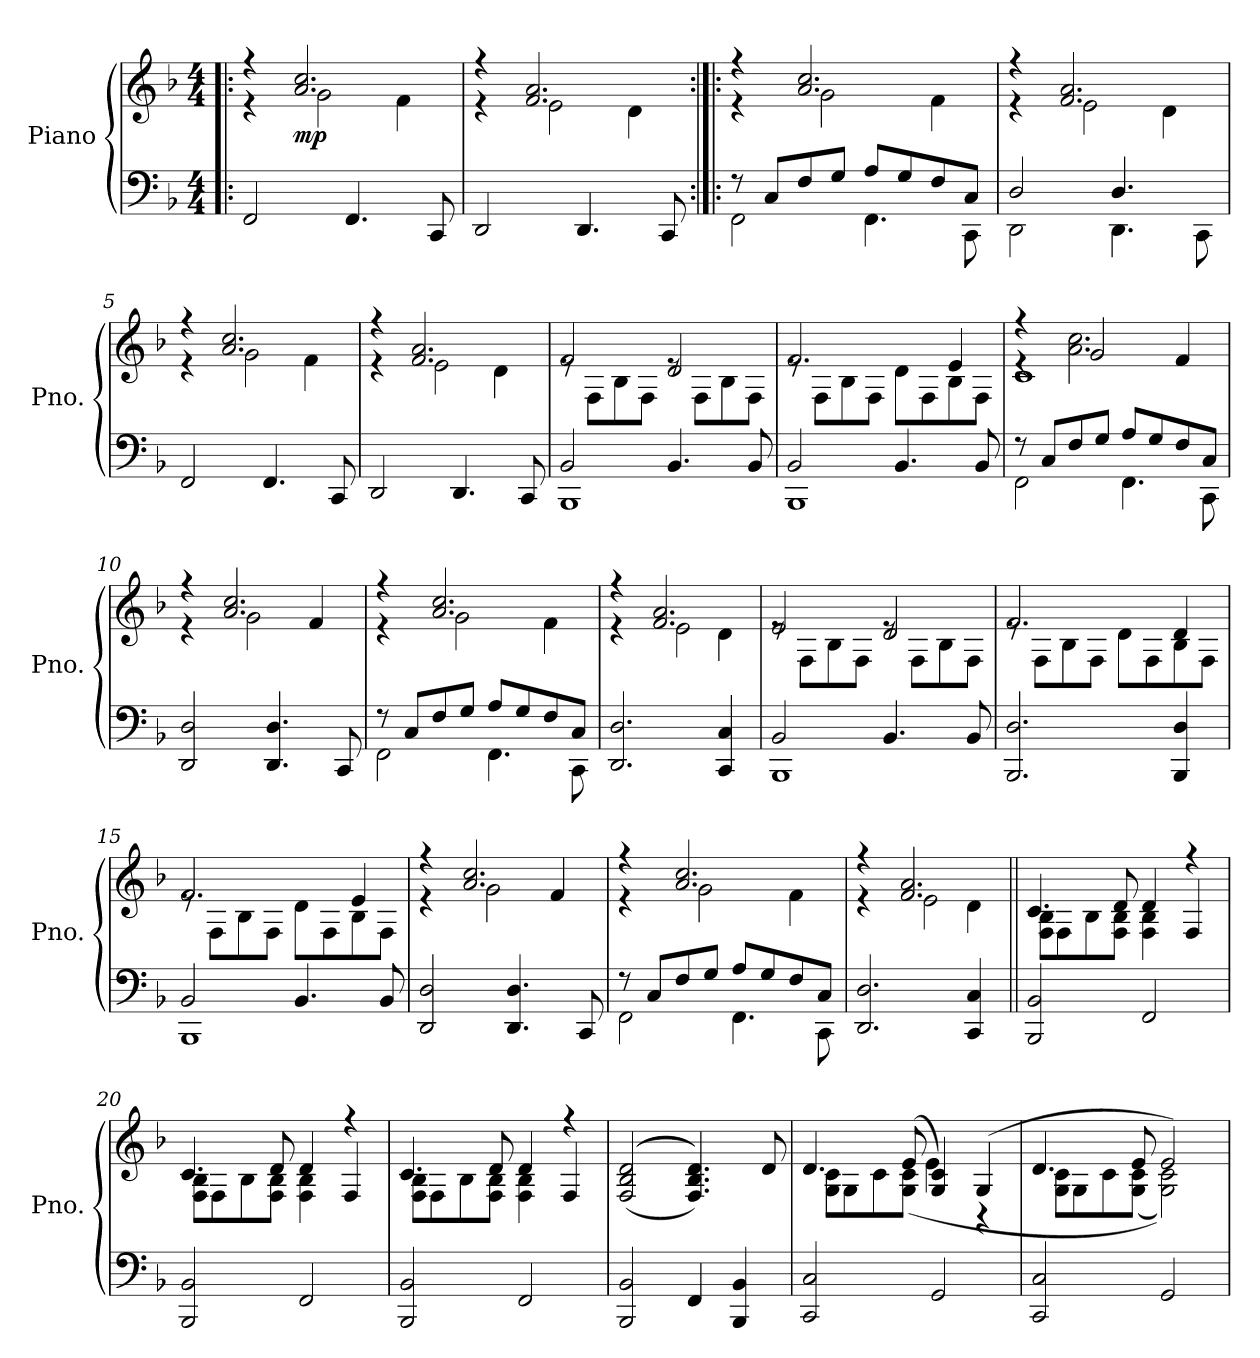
**kern	**kern	**dynam
*part1	*part1	*part1
*staff2	*staff1	*staff1/2
*I"Piano	*	*
*I'Pno.	*	*
*clefF4	*clefG2	*
*k[b-]	*k[b-]	*
*M4/4	*M4/4	*
*MM80	*MM80	*
=1!|:	=1!|:	=1!|:
*	*^	*
2FF/	4re	4rff	.
!	!	!	!LO:DY:b
.	2.a/ 2.cc/	2g\	mp
4.FF/	.	.	.
.	.	4f\	.
8CC/	.	.	.
=2	=2	=2	=2
2DD/	4re	4rff	.
.	2.f/ 2.a/	2e\	.
4.DD/	.	.	.
.	.	4d\	.
8CC/	.	.	.
=3:|!|:	=3:|!|:	=3:|!|:	=3:|!|:
*^	*	*	*
8r	2FF\	4re	4rff	.
8C/L	.	.	.	.
8F/	.	2.a/ 2.cc/	2g\	.
8G/J	.	.	.	.
8A/L	4.FF\	.	.	.
8G/	.	.	.	.
8F/	.	.	4f\	.
8C/J	8CC\	.	.	.
=4	=4	=4	=4	=4
2D/	2DD\	4re	4rff	.
.	.	2.f/ 2.a/	2e\	.
4.D/	4.DD\	.	.	.
.	.	.	4d\	.
8ryy	8CC\	.	.	.
*v	*v	*	*	*
=5	=5	=5	=5
2FF/	4re	4rff	.
.	2.a/ 2.cc/	2g\	.
4.FF/	.	.	.
.	.	4f\	.
8CC/	.	.	.
=6	=6	=6	=6
2DD/	4re	4rff	.
.	2.f/ 2.a/	2e\	.
4.DD/	.	.	.
.	.	4d\	.
8CC/	.	.	.
!!LO:LB:g=z	!!
=7	=7	=7	=7
*^	*	*	*
2BB-/	1BBB-	2f/	8re	.
.	.	.	8F\L	.
.	.	.	8B-\	.
.	.	.	8F\J	.
4.BB-/	.	2d/	8re	.
.	.	.	8F\L	.
.	.	.	8B-\	.
8BB-/	.	.	8F\J	.
=8	=8	=8	=8	=8
2BB-/	1BBB-	2.f/	8re	.
.	.	.	8F\L	.
.	.	.	8B-\	.
.	.	.	8F\J	.
4.BB-/	.	.	8d\L	.
.	.	.	8F\	.
.	.	4e/	8B-\	.
8BB-/	.	.	8F\J	.
=9	=9	=9	=9	=9
*	*	*	*^	*
8r	2FF\	1c	4rff	4re	.
8C/L	.	.	.	.	.
8F/	.	.	2.a\ 2.cc\	2g/	.
8G/J	.	.	.	.	.
8A/L	4.FF\	.	.	.	.
8G/	.	.	.	.	.
8F/	.	.	.	4f/	.
8C/J	8CC\	.	.	.	.
*v	*v	*	*	*	*
=10	=10	=10	=10	=10
2DD/ 2D/	4reyy	4rff	4re	.
.	2.a/ 2.cc/	2g\	2ryy	.
4.DD/ 4.D/	.	.	.	.
.	.	4ryy	4f/	.
8CC/	.	.	.	.
*	*	*v	*v	*
!!LO:LB:g=z
=11	=11	=11	=11
*^	*	*	*
8r	2FF\	4re	4rff	.
8C/L	.	.	.	.
8F/	.	2.a/ 2.cc/	2g\	.
8G/J	.	.	.	.
8A/L	4.FF\	.	.	.
8G/	.	.	.	.
8F/	.	.	4f\	.
8C/J	8CC\	.	.	.
*v	*v	*	*	*
=12	=12	=12	=12
2.DD/ 2.D/	4re	4rff	.
.	2.f/ 2.a/	2e\	.
4CC/ 4C/	.	4d\	.
=13	=13	=13	=13
*^	*	*	*
2BB-/	1BBB-	2e/	8re	.
.	.	.	8F\L	.
.	.	.	8B-\	.
.	.	.	8F\J	.
4.BB-/	.	2d/	8re	.
.	.	.	8F\L	.
.	.	.	8B-\	.
8BB-/	.	.	8F\J	.
*v	*v	*	*	*
=14	=14	=14	=14
2.BBB-/ 2.D/	2.f/	8re	.
.	.	8F\L	.
.	.	8B-\	.
.	.	8F\J	.
.	.	8d\L	.
.	.	8F\	.
4BBB-/ 4D/	4d/	8B-\	.
.	.	8F\J	.
!!LO:LB:g=z	!!
=15	=15	=15	=15
*^	*	*	*
2BB-/	1BBB-	2.f/	8re	.
.	.	.	8F\L	.
.	.	.	8B-\	.
.	.	.	8F\J	.
4.BB-/	.	.	8d\L	.
.	.	.	8F\	.
.	.	4e/	8B-\	.
8BB-/	.	.	8F\J	.
*v	*v	*	*	*
=16	=16	=16	=16
*	*	*^	*
2DD/ 2D/	4reyy	4rff	4re	.
.	2.a/ 2.cc/	2g\	2ryy	.
4.DD/ 4.D/	.	.	.	.
.	.	4ryy	4f/	.
8CC/	.	.	.	.
*	*	*v	*v	*
=17	=17	=17	=17
*^	*	*	*
8r	2FF\	4re	4rff	.
8C/L	.	.	.	.
8F/	.	2.a/ 2.cc/	2g\	.
8G/J	.	.	.	.
8A/L	4.FF\	.	.	.
8G/	.	.	.	.
8F/	.	.	4f\	.
8C/J	8CC\	.	.	.
*v	*v	*	*	*
=18	=18	=18	=18
2.DD/ 2.D/	4re	4rff	.
.	2.f/ 2.a/	2e\	.
4CC/ 4C/	.	4d\	.
=19||	=19||	=19||	=19||
2BBB-/ 2BB-/	4.c/	8F\ 8B-\L	.
.	.	8F\	.
.	.	8B-\	.
.	8d/	8F\ 8B-\J	.
2FF/	4d/	4F\ 4B-\	.
.	4F/	4rff	.
!!LO:LB:g=z	!!
=20	=20	=20	=20
2BBB-/ 2BB-/	4.c/	8F\ 8B-\L	.
.	.	8F\	.
.	.	8B-\	.
.	8d/	8F\ 8B-\J	.
2FF/	4d/	4F\ 4B-\	.
.	4F/	4rff	.
=21	=21	=21	=21
2BBB-/ 2BB-/	4.c/	8F\ 8B-\L	.
.	.	8F\	.
.	.	8B-\	.
.	8d/	8F\ 8B-\J	.
2FF/	4d/	4F\ 4B-\	.
.	4F/	4rff	.
*	*v	*v	*
=22	=22	=22
2BBB-/ 2BB-/	(((2F/ 2B-/ 2d/	.
4FF/	4.F/ 4.B-/ 4.d/)))	.
4BBB-/ 4BB-/	.	.
.	8d/	.
=23	=23	=23
*	*^	*
2CC/ 2C/	4.d/	8G\ 8c\L	.
.	.	8G\	.
.	.	8c\	.
.	(8e/	((8G\ 8c\J	.
2GG/	(4G/ 4c/)	4e\	.
.	(4G/	4r	.
!!LO:PB:g=z	!!
=24	=24	=24	=24
2CC/ 2C/	4.d/	8G\ 8c\L	.
.	.	8G\	.
.	.	8c\	.
.	8e/	(8G\ 8c\J	.
2GG/	2e/)	2G\ 2c\))	.
*	*v	*v	*
=	=	=
*-	*-	*-
